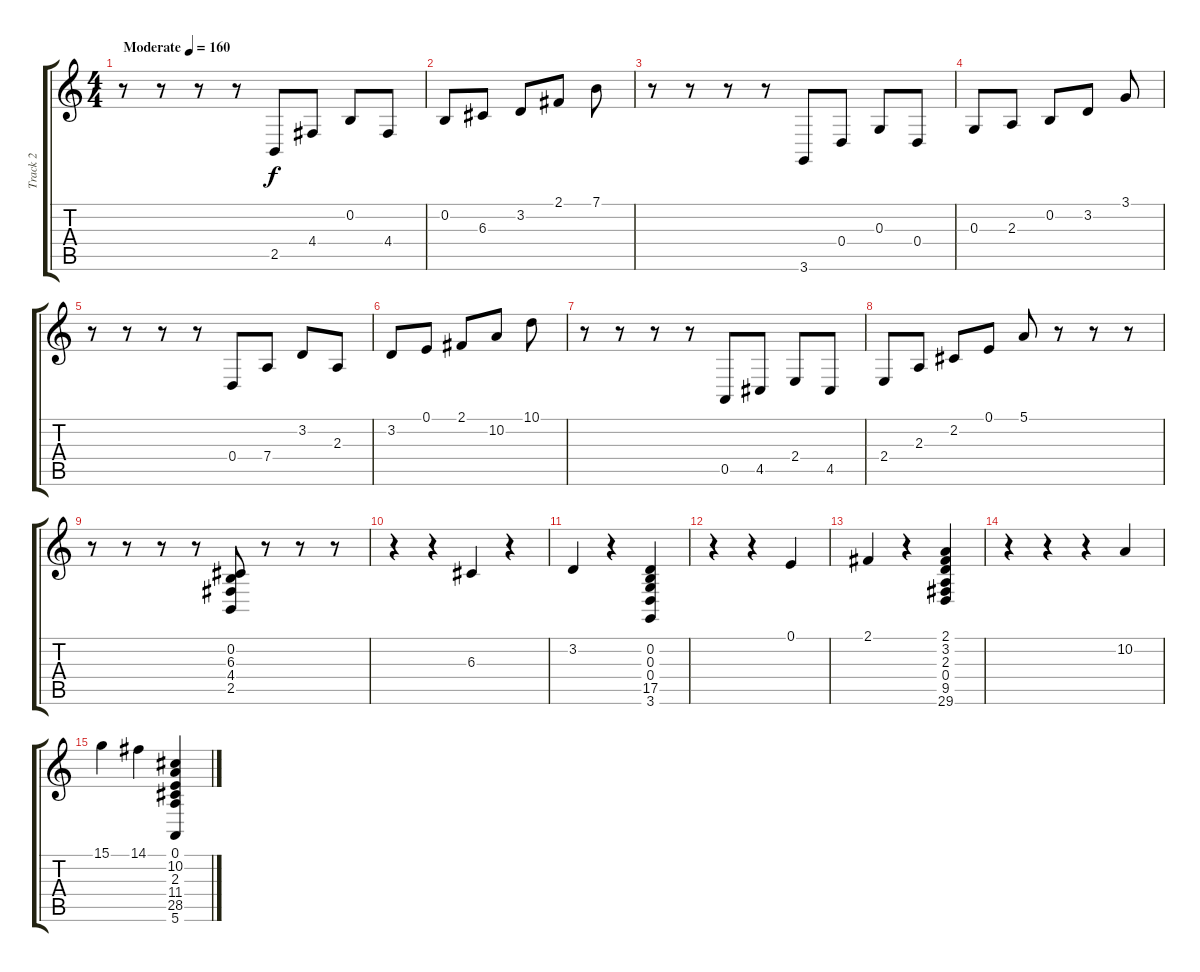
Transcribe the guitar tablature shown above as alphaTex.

\track ("Track 2" "Track 2") {instrument brightacousticpiano}
\staff {score tabs}
\tuning (E4 B3 G3 D3 A2 E2) {hide}
\ts (4 4)
\tempo (160 "Moderate")
\clef g2
\ks c
r.8{dy f instrument brightacousticpiano} r.8 r.8 r.8 2.5.8 4.4.8 0.2.8 4.4.8 |
0.2.8 6.3.8 3.2.8 2.1.8 7.1.8 |
r.8 r.8 r.8 r.8 3.6.8 0.4.8 0.3.8 0.4.8 |
0.3.8 2.3.8 0.2.8 3.2.8 3.1.8 |
r.8 r.8 r.8 r.8 0.4.8 7.4.8 3.2.8 2.3.8 |
3.2.8 0.1.8 2.1.8 10.2.8 10.1.8 |
r.8 r.8 r.8 r.8 0.5.8 4.5.8 2.4.8 4.5.8 |
2.4.8 2.3.8 2.2.8 0.1.8 5.1.8 r.8 r.8 r.8 |
r.8 r.8 r.8 r.8 (0.2 6.3 4.4 2.5).8 r.8 r.8 r.8 |
r.4 r.4 6.3.4 r.4 |
3.2.4 r.4 (0.2 0.3 0.4 17.5 3.6).4 |
r.4 r.4 0.1.4 |
2.1.4 r.4 (2.1 3.2 2.3 0.4 9.5 29.6).4 |
r.4 r.4 r.4 10.2.4 |
15.1.4 14.1.4 (0.1 10.2 2.3 11.4 28.5 5.6).4
